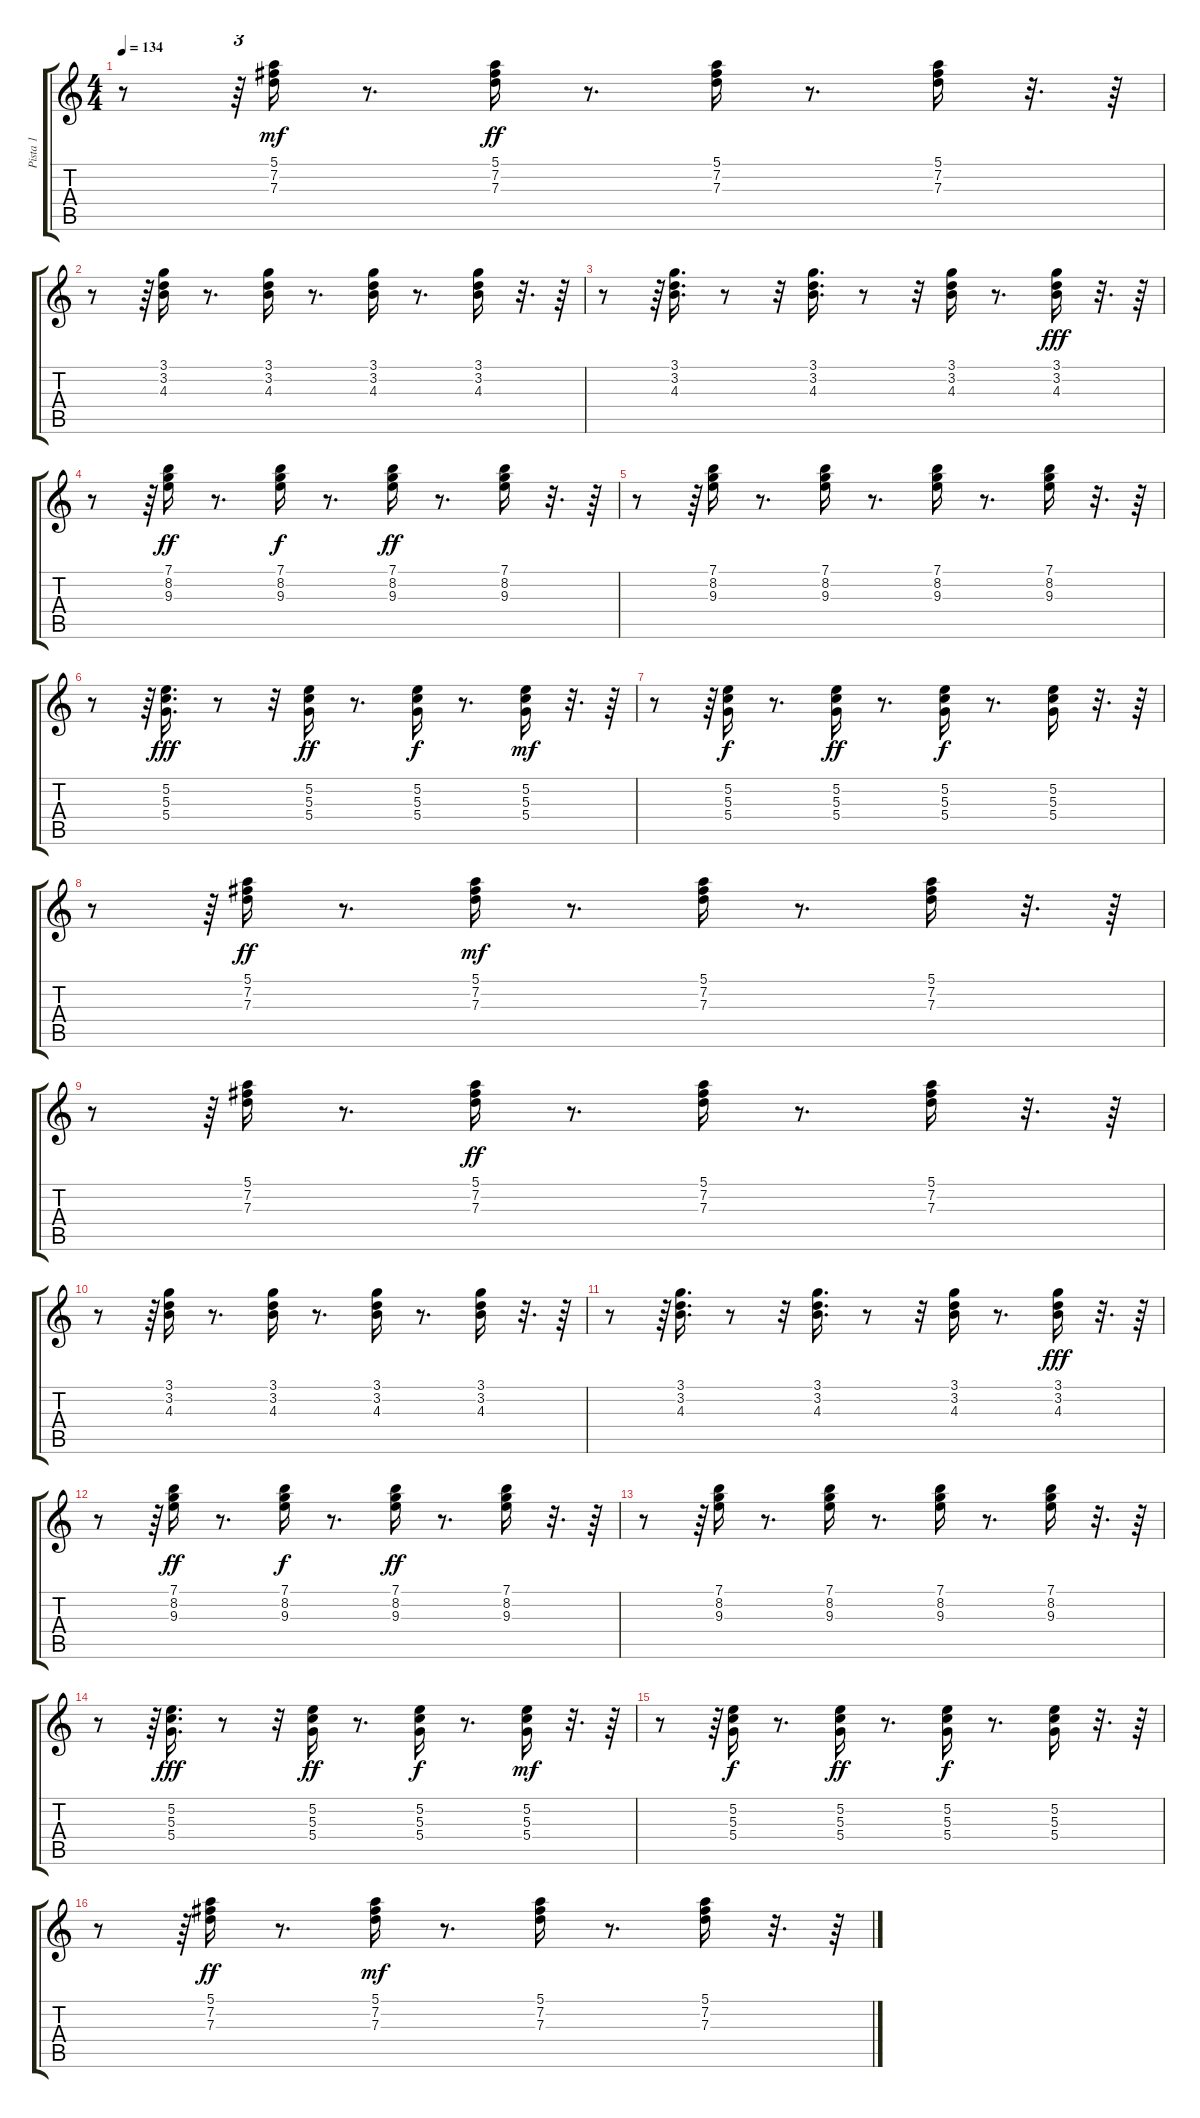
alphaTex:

\track ("Pista 1" "Pista 1") {instrument electricguitarclean}
\staff {score tabs}
\tuning (E4 B3 G3 D3 A2 E2) {hide}
\ts (4 4)
\tempo 134
\clef g2
\ks c
r.8{dy mf} r.64{tu (3 2)} (5.1 7.2 7.3).16 r.8{d} (5.1 7.2 7.3).16{dy ff} r.8{d} (5.1 7.2 7.3).16 r.8{d} (5.1 7.2 7.3).16 r.32{d} r.64 |
r.8 r.64{tu (3 2)} (3.1 3.2 4.3).16 r.8{d} (3.1 3.2 4.3).16 r.8{d} (3.1 3.2 4.3).16 r.8{d} (3.1 3.2 4.3).16 r.32{d} r.64 |
r.8 r.64{tu (3 2)} (3.1 3.2 4.3).16{d} r.8 r.32 (3.1 3.2 4.3).16{d} r.8 r.32 (3.1 3.2 4.3).16 r.8{d} (3.1 3.2 4.3).16{dy fff} r.32{d} r.64 |
r.8 r.64{tu (3 2)} (7.1 8.2 9.3).16{dy ff} r.8{d} (7.1 8.2 9.3).16{dy f} r.8{d} (7.1 8.2 9.3).16{dy ff} r.8{d} (7.1 8.2 9.3).16 r.32{d} r.64 |
r.8 r.64{tu (3 2)} (7.1 8.2 9.3).16 r.8{d} (7.1 8.2 9.3).16 r.8{d} (7.1 8.2 9.3).16 r.8{d} (7.1 8.2 9.3).16 r.32{d} r.64 |
r.8 r.64{tu (3 2)} (5.2 5.3 5.4).16{d dy fff} r.8 r.32 (5.2 5.3 5.4).16{dy ff} r.8{d} (5.2 5.3 5.4).16{dy f} r.8{d} (5.2 5.3 5.4).16{dy mf} r.32{d} r.64 |
r.8 r.64{tu (3 2)} (5.2 5.3 5.4).16{dy f} r.8{d} (5.2 5.3 5.4).16{dy ff} r.8{d} (5.2 5.3 5.4).16{dy f} r.8{d} (5.2 5.3 5.4).16 r.32{d} r.64 |
r.8 r.64{tu (3 2)} (5.1 7.2 7.3).16{dy ff} r.8{d} (5.1 7.2 7.3).16{dy mf} r.8{d} (5.1 7.2 7.3).16 r.8{d} (5.1 7.2 7.3).16 r.32{d} r.64 |
r.8 r.64{tu (3 2)} (5.1 7.2 7.3).16 r.8{d} (5.1 7.2 7.3).16{dy ff} r.8{d} (5.1 7.2 7.3).16 r.8{d} (5.1 7.2 7.3).16 r.32{d} r.64 |
r.8 r.64{tu (3 2)} (3.1 3.2 4.3).16 r.8{d} (3.1 3.2 4.3).16 r.8{d} (3.1 3.2 4.3).16 r.8{d} (3.1 3.2 4.3).16 r.32{d} r.64 |
r.8 r.64{tu (3 2)} (3.1 3.2 4.3).16{d} r.8 r.32 (3.1 3.2 4.3).16{d} r.8 r.32 (3.1 3.2 4.3).16 r.8{d} (3.1 3.2 4.3).16{dy fff} r.32{d} r.64 |
r.8 r.64{tu (3 2)} (7.1 8.2 9.3).16{dy ff} r.8{d} (7.1 8.2 9.3).16{dy f} r.8{d} (7.1 8.2 9.3).16{dy ff} r.8{d} (7.1 8.2 9.3).16 r.32{d} r.64 |
r.8 r.64{tu (3 2)} (7.1 8.2 9.3).16 r.8{d} (7.1 8.2 9.3).16 r.8{d} (7.1 8.2 9.3).16 r.8{d} (7.1 8.2 9.3).16 r.32{d} r.64 |
r.8 r.64{tu (3 2)} (5.2 5.3 5.4).16{d dy fff} r.8 r.32 (5.2 5.3 5.4).16{dy ff} r.8{d} (5.2 5.3 5.4).16{dy f} r.8{d} (5.2 5.3 5.4).16{dy mf} r.32{d} r.64 |
r.8 r.64{tu (3 2)} (5.2 5.3 5.4).16{dy f} r.8{d} (5.2 5.3 5.4).16{dy ff} r.8{d} (5.2 5.3 5.4).16{dy f} r.8{d} (5.2 5.3 5.4).16 r.32{d} r.64 |
r.8 r.64{tu (3 2)} (5.1 7.2 7.3).16{dy ff} r.8{d} (5.1 7.2 7.3).16{dy mf} r.8{d} (5.1 7.2 7.3).16 r.8{d} (5.1 7.2 7.3).16 r.32{d} r.64
